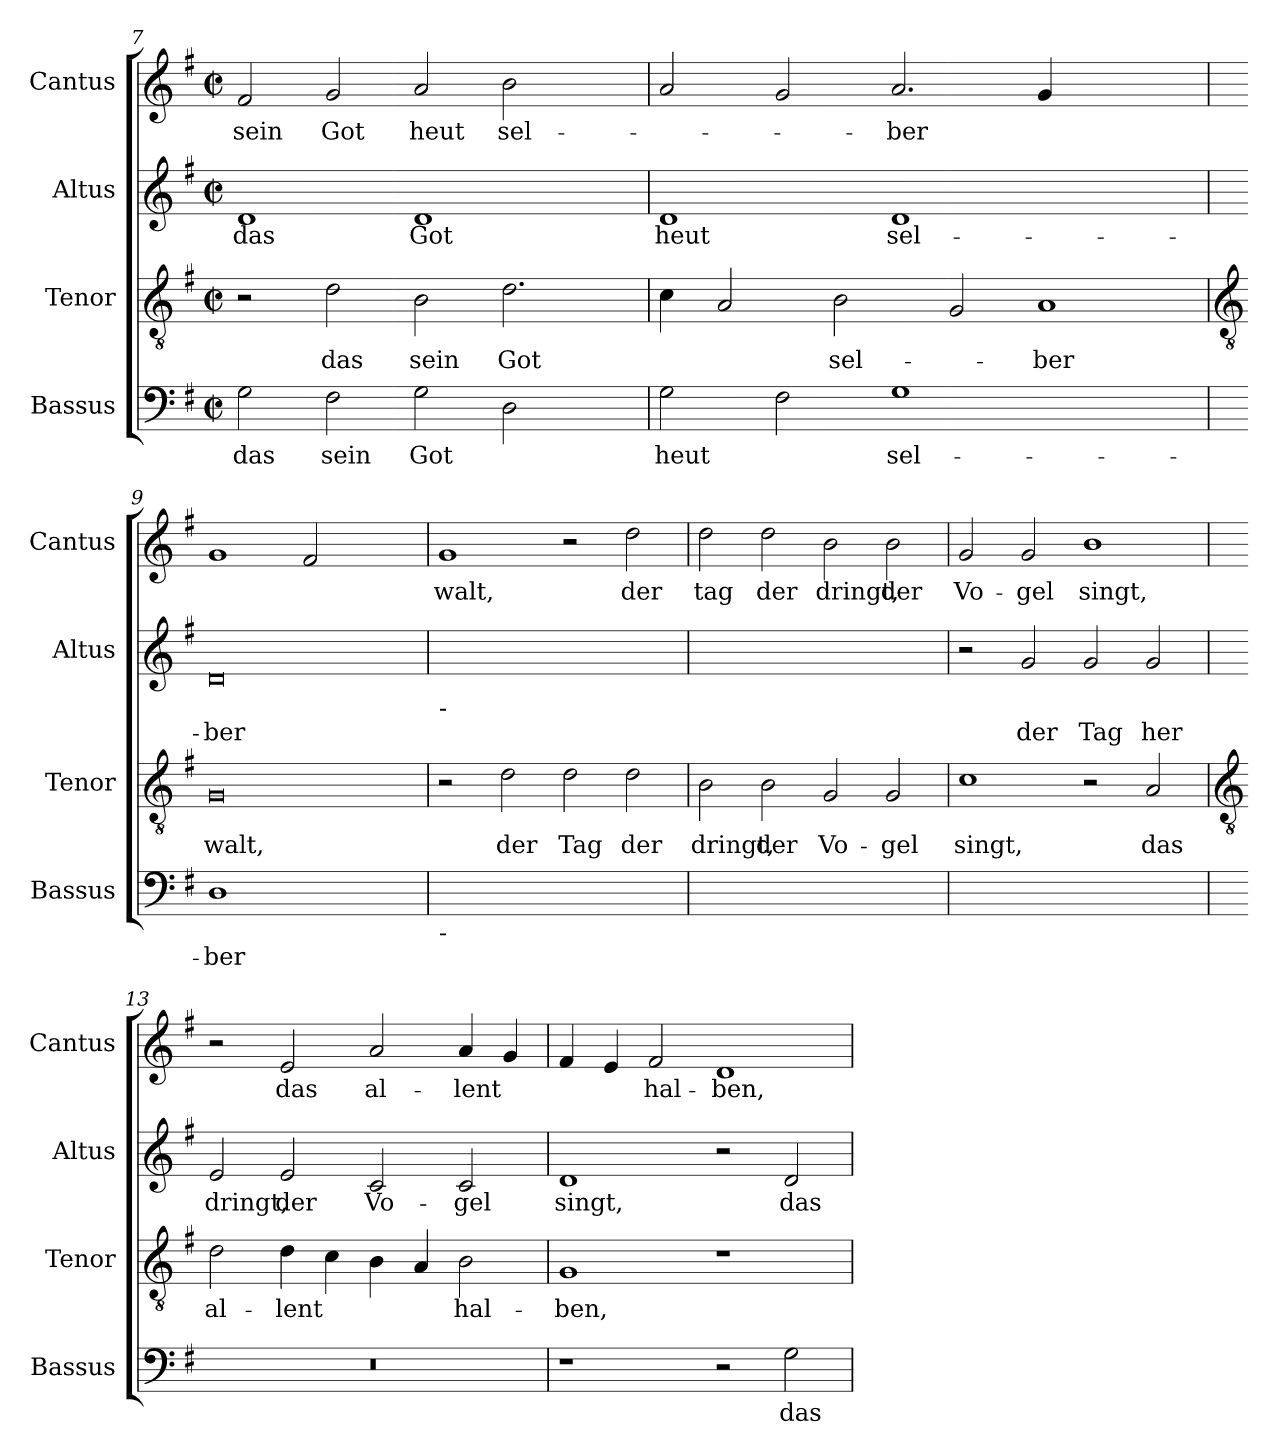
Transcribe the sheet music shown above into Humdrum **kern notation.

**kern	**text	**kern	**text	**kern	**text	**kern	**text
*part4	*part4	*part3	*part3	*part2	*part2	*part1	*part1
*staff4	*staff4	*staff3	*staff3	*staff2	*staff2	*staff1	*staff1
*I"Bassus	*	*I"Tenor	*	*I"Altus	*	*I"Cantus	*
*I'Bassus	*	*I'Tenor	*	*I'Altus	*	*I'Cantus	*
*clefF4	*	*clefGv2	*	*clefG2	*	*clefG2	*
*k[f#]	*	*k[f#]	*	*k[f#]	*	*k[f#]	*
*G:	*	*G:	*	*G:	*	*G:	*
*M4/2	*	*M4/2	*	*M4/2	*	*M4/2	*
*met(c|)	*	*met(c|)	*	*met(c|)	*	*met(c|)	*
=7A	=7A	=7A	=7A	=7A	=7A	=7A	=7A
!	!LO:LY:b	!	!	!	!LO:LY:b	!	!LO:LY:b
*	*	*^	*	*	*	*	*
2G	das	2r	1ryy	.	1d	das	2f#	sein
!	!LO:LY:b	!	!	!LO:LY:b	!	!	!	!LO:LY:b
2F#	sein	2d	.	das	.	.	2g	Got
!	!LO:LY:b	!	!	!LO:LY:b	!	!LO:LY:b	!	!LO:LY:b
2G	Got	2B	1ryy	sein	1d	Got	2a	heut
!	!	!	!	!LO:LY:b	!	!	!	!LO:LY:b
2D	.	2.d	.	Got	.	.	2b	sel-
4ryy	.	.	4ryy	.	4ryy	.	4ryy	.
=8A	=8A	=8A	=8A	=8A	=8A	=8A	=8A	=8A
!	!LO:LY:b	!	!	!	!	!LO:LY:b	!	!
2G	heut	4c	1ryy	.	1d	heut	2a	.
.	.	2A	.	.	.	.	.	.
2F#	.	.	.	.	.	.	2g	.
!	!	!	!	!LO:LY:b	!	!	!	!
.	.	2B	.	sel-	.	.	.	.
!	!LO:LY:b	!	!	!	!	!LO:LY:b	!	!LO:LY:b
1G	sel-	.	1..ryy	.	1d	sel-	2.a	-ber
.	.	2G	.	.	.	.	.	.
!	!	!	!	!LO:LY:b	!	!	!	!
.	.	1A	.	-ber	.	.	4g	.
2.ryy	.	.	.	.	2.ryy	.	2.ryy	.
*	*	*v	*v	*	*	*	*	*
!!LO:LB:g=z
=9A	=9A	=9A	=9A	=9A	=9A	=9A	=9A
*	*	*clefGv2	*	*	*	*	*
!	!LO:LY:b	!	!LO:LY:b	!	!LO:LY:b	!	!
1D	-ber	0G	walt,	0d	-ber	1g	.
1ryy	.	.	.	.	.	2f#	.
.	.	.	.	.	.	2ryy	.
!!LO:LB:g=z
=10	=10	=10	=10	=10	=10	=10	=10
!	!	!	!	!LO:TX:b:t=-	!	!	!
!LO:TX:b:t=-	!	!	!	!	!	!	!
!	!LO:LY:b	!	!	!	!LO:LY:b	!	!LO:LY:b
[0GGyy	walt,	2r	.	[0Byy	walt,	1g	walt,
!	!	!	!LO:LY:b	!	!	!	!
.	.	2d	der	.	.	.	.
!	!	!	!LO:LY:b	!	!	!	!
.	.	2d	Tag	.	.	2r	.
!	!	!	!LO:LY:b	!	!	!	!LO:LY:b
.	.	2d	der	.	.	2dd	der
=11	=11	=11	=11	=11	=11	=11	=11
!	!	!	!LO:LY:b	!	!	!	!LO:LY:b
0GGyy_	.	2B	dringt,	1.Byy_	.	2dd	tag
!	!	!	!LO:LY:b	!	!	!	!LO:LY:b
.	.	2B	der	.	.	2dd	der
!	!	!	!LO:LY:b	!	!	!	!LO:LY:b
.	.	2G	Vo-	.	.	2b	dringt,
!	!	!	!LO:LY:b	!	!	!	!LO:LY:b
.	.	2G	-gel	2Byy]	.	2b	der
=12	=12	=12	=12	=12	=12	=12	=12
!	!	!	!LO:LY:b	!	!	!	!LO:LY:b
1.GGyy_	.	1c	singt,	2r	.	2g	Vo-
!	!	!	!	!	!LO:LY:b	!	!LO:LY:b
.	.	.	.	2g	der	2g	-gel
!	!	!	!	!	!LO:LY:b	!	!LO:LY:b
.	.	2r	.	2g	Tag	1b	singt,
!	!	!	!LO:LY:b	!	!LO:LY:b	!	!
2GGyy]	.	2A	das	2g	her	.	.
!!LO:LB:g=z
=13	=13	=13	=13	=13	=13	=13	=13
*	*	*clefGv2	*	*	*	*	*
!	!	!	!LO:LY:b	!	!LO:LY:b	!	!
0r	.	2d	al-	2e	dringt,	2r	.
!	!	!	!LO:LY:b	!	!LO:LY:b	!	!LO:LY:b
.	.	4d	-lent	2e	der	2e	das
.	.	4c	.	.	.	.	.
!	!	!	!	!	!LO:LY:b	!	!LO:LY:b
.	.	4B	.	2c	Vo-	2a	al-
.	.	4A	.	.	.	.	.
!	!	!	!LO:LY:b	!	!LO:LY:b	!	!LO:LY:b
.	.	2B	hal-	2c	-gel	4a	-lent
.	.	.	.	.	.	4g	.
!!LO:LB:g=z
=14	=14	=14	=14	=14	=14	=14	=14
!	!	!	!LO:LY:b	!	!LO:LY:b	!	!
1r	.	1G	-ben,	1d	singt,	4f#	.
.	.	.	.	.	.	4e	.
!	!	!	!	!	!	!	!LO:LY:b
.	.	.	.	.	.	2f#	hal-
!	!	!	!	!	!	!	!LO:LY:b
2r	.	1r	.	2r	.	1d	-ben,
!	!LO:LY:b	!	!	!	!LO:LY:b	!	!
2G	das	.	.	2d	das	.	.
=	=	=	=	=	=	=	=
*-	*-	*-	*-	*-	*-	*-	*-
